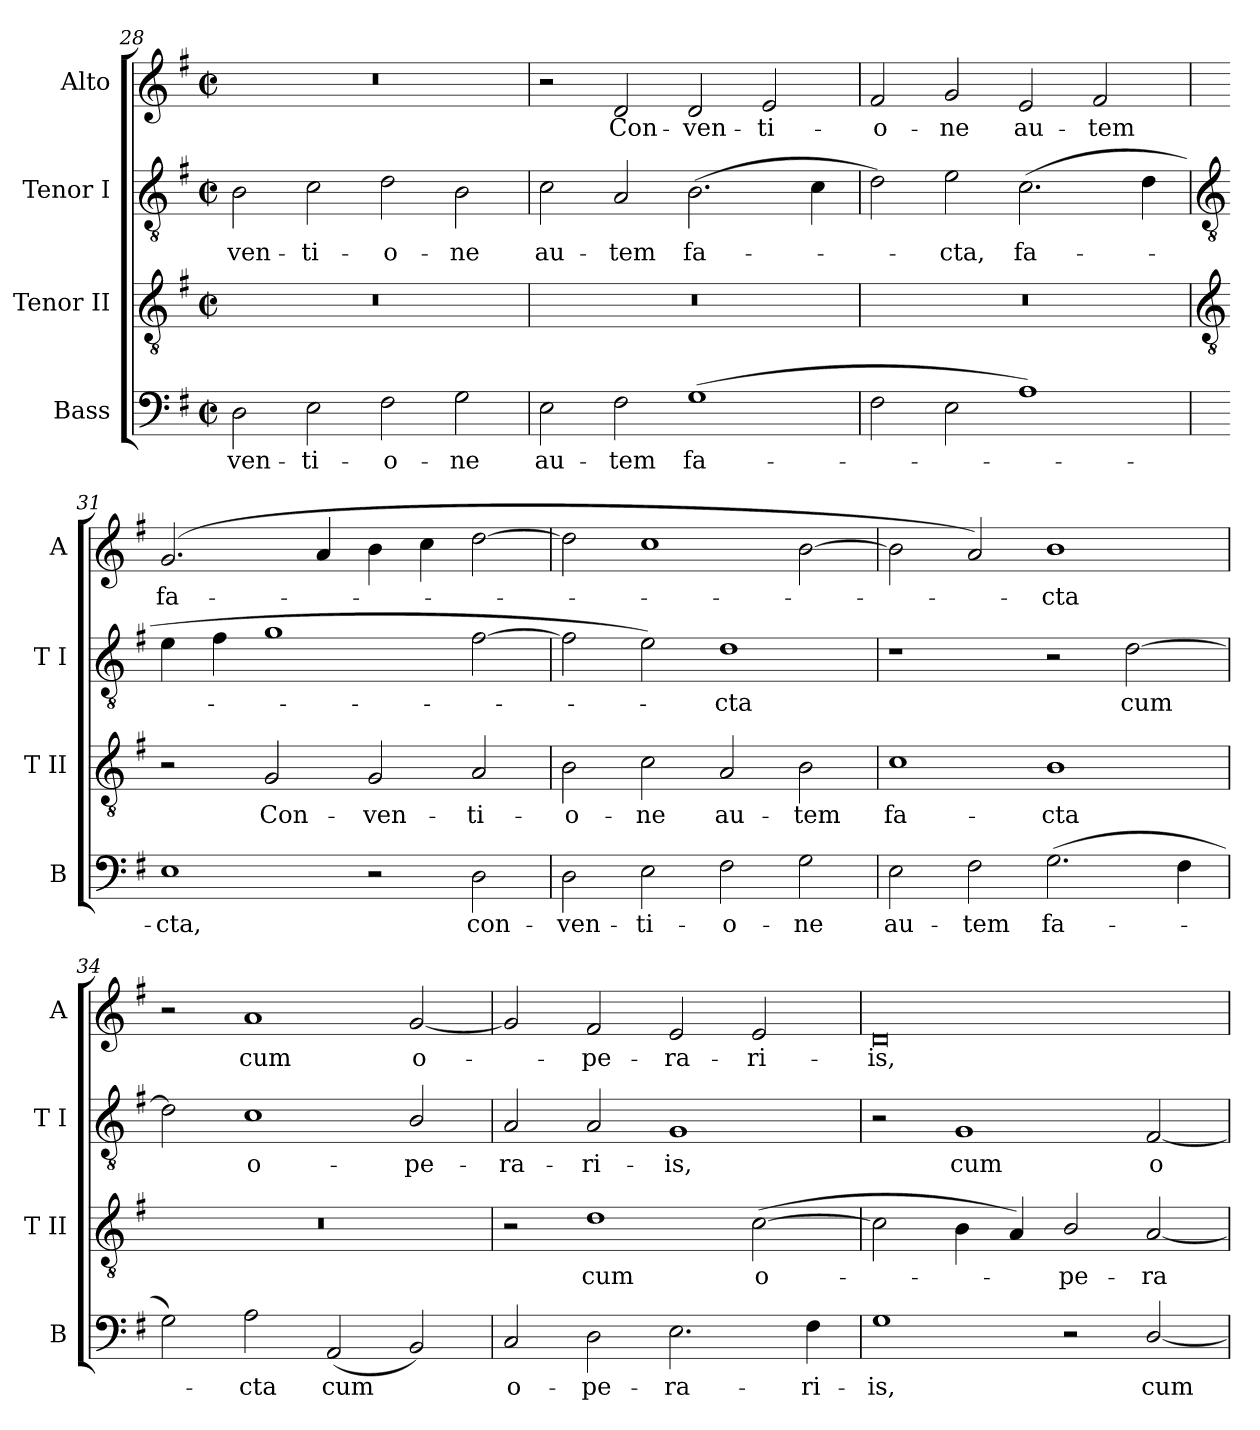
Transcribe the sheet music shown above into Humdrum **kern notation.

**kern	**text	**kern	**text	**kern	**text	**kern	**text
*part4	*part4	*part3	*part3	*part2	*part2	*part1	*part1
*staff4	*staff4	*staff3	*staff3	*staff2	*staff2	*staff1	*staff1
*I"Bass	*	*I"Tenor II	*	*I"Tenor I	*	*I"Alto	*
*I'B	*	*I'T II	*	*I'T I	*	*I'A	*
*clefF4	*	*clefGv2	*	*clefGv2	*	*clefG2	*
*k[f#]	*	*k[f#]	*	*k[f#]	*	*k[f#]	*
*G:	*	*G:	*	*G:	*	*G:	*
*M4/2	*	*M4/2	*	*M4/2	*	*M4/2	*
*met(c|)	*	*met(c|)	*	*met(c|)	*	*met(c|)	*
=28	=28	=28	=28	=28	=28	=28	=28
!	!LO:LY:b	!	!	!	!LO:LY:b	!	!
2D	-ven-	0r	.	2B	-ven-	0r	.
!	!LO:LY:b	!	!	!	!LO:LY:b	!	!
2E	-ti-	.	.	2c	-ti-	.	.
!	!LO:LY:b	!	!	!	!LO:LY:b	!	!
2F#	-o-	.	.	2d	-o-	.	.
!	!LO:LY:b	!	!	!	!LO:LY:b	!	!
2G	-ne	.	.	2B	-ne	.	.
=29	=29	=29	=29	=29	=29	=29	=29
!	!LO:LY:b	!	!	!	!LO:LY:b	!	!
2E	au-	0r	.	2c	au-	2r	.
!	!LO:LY:b	!	!	!	!LO:LY:b	!	!LO:LY:b
2F#	-tem	.	.	2A	-tem	2d	Con-
!	!LO:LY:b	!	!	!	!LO:LY:b	!	!LO:LY:b
(>1G	fa-	.	.	(>2.B	fa-	2d	-ven-
!	!	!	!	!	!	!	!LO:LY:b
.	.	.	.	.	.	2e	-ti-
.	.	.	.	4c	.	.	.
=30	=30	=30	=30	=30	=30	=30	=30
!	!	!	!	!	!	!	!LO:LY:b
2F#	.	0r	.	2d)	.	2f#	-o-
!	!	!	!	!	!LO:LY:b	!	!LO:LY:b
2E	.	.	.	2e	cta,	2g	-ne
!	!	!	!	!	!LO:LY:b	!	!LO:LY:b
1A)	.	.	.	(>2.c	fa-	2e	au-
!	!	!	!	!	!	!	!LO:LY:b
.	.	.	.	.	.	2f#	-tem
.	.	.	.	4d	.	.	.
!!LO:LB:g=z
=31	=31	=31	=31	=31	=31	=31	=31
*	*	*clefGv2	*	*clefGv2	*	*	*
!	!LO:LY:b	!	!	!	!	!	!LO:LY:b
1E	cta,	2r	.	4e	.	(>2.g	fa-
.	.	.	.	4f#	.	.	.
!	!	!	!LO:LY:b	!	!	!	!
.	.	2G	Con-	1g	.	.	.
.	.	.	.	.	.	4a	.
!	!	!	!LO:LY:b	!	!	!	!
2r	.	2G	-ven-	.	.	4b	.
.	.	.	.	.	.	4cc	.
!	!LO:LY:b	!	!LO:LY:b	!	!	!	!
2D	con-	2A	-ti-	[2f#	.	[2dd	.
=32	=32	=32	=32	=32	=32	=32	=32
!	!LO:LY:b	!	!LO:LY:b	!	!	!	!
2D	-ven-	2B	-o-	2f#]	.	2dd]	.
!	!LO:LY:b	!	!LO:LY:b	!	!	!	!
2E	-ti-	2c	-ne	2e)	.	1cc	.
!	!LO:LY:b	!	!LO:LY:b	!	!LO:LY:b	!	!
2F#	-o-	2A	au-	1d	cta	.	.
!	!LO:LY:b	!	!LO:LY:b	!	!	!	!
2G	-ne	2B	-tem	.	.	[2b	.
=33	=33	=33	=33	=33	=33	=33	=33
!	!LO:LY:b	!	!LO:LY:b	!	!	!	!
2E	au-	1c	fa-	1r	.	2b]	.
!	!LO:LY:b	!	!	!	!	!	!
2F#	-tem	.	.	.	.	2a)	.
!	!LO:LY:b	!	!LO:LY:b	!	!	!	!LO:LY:b
(>2.G	fa-	1B	-cta	2r	.	1b	cta
!	!	!	!	!	!LO:LY:b	!	!
.	.	.	.	[2d	cum	.	.
4F#	.	.	.	.	.	.	.
=34	=34	=34	=34	=34	=34	=34	=34
2G)	.	0r	.	2d]	.	2r	.
!	!LO:LY:b	!	!	!	!LO:LY:b	!	!LO:LY:b
2A	cta	.	.	1c	o-	1a	cum
!	!LO:LY:b	!	!	!	!	!	!
(<2AA	cum	.	.	.	.	.	.
!	!	!	!	!	!LO:LY:b	!	!LO:LY:b
2BB)	.	.	.	2B/	-pe-	[2g	o-
=35	=35	=35	=35	=35	=35	=35	=35
!	!LO:LY:b	!	!	!	!LO:LY:b	!	!
2C	o-	2r	.	2A	-ra-	2g]	.
!	!LO:LY:b	!	!LO:LY:b	!	!LO:LY:b	!	!LO:LY:b
2D	-pe-	1d	cum	2A	-ri-	2f#	pe-
!	!LO:LY:b	!	!	!	!LO:LY:b	!	!LO:LY:b
2.E	-ra-	.	.	1G	-is,	2e	-ra-
!	!	!	!LO:LY:b	!	!	!	!LO:LY:b
.	.	(>[2c	o-	.	.	2e	-ri-
!	!LO:LY:b	!	!	!	!	!	!
4F#	-ri-	.	.	.	.	.	.
=36	=36	=36	=36	=36	=36	=36	=36
!	!LO:LY:b	!	!	!	!	!	!LO:LY:b
1G	-is,	2c]	.	2r	.	0d	-is,
!	!	!	!	!	!LO:LY:b	!	!
.	.	4B	.	1G	cum	.	.
.	.	4A)	.	.	.	.	.
!	!	!	!LO:LY:b	!	!	!	!
2r	.	2B/	pe-	.	.	.	.
!	!LO:LY:b	!	!LO:LY:b	!	!LO:LY:b	!	!
[2D/	cum	[2A	-ra-	[2F#	o-	.	.
=	=	=	=	=	=	=	=
*-	*-	*-	*-	*-	*-	*-	*-
